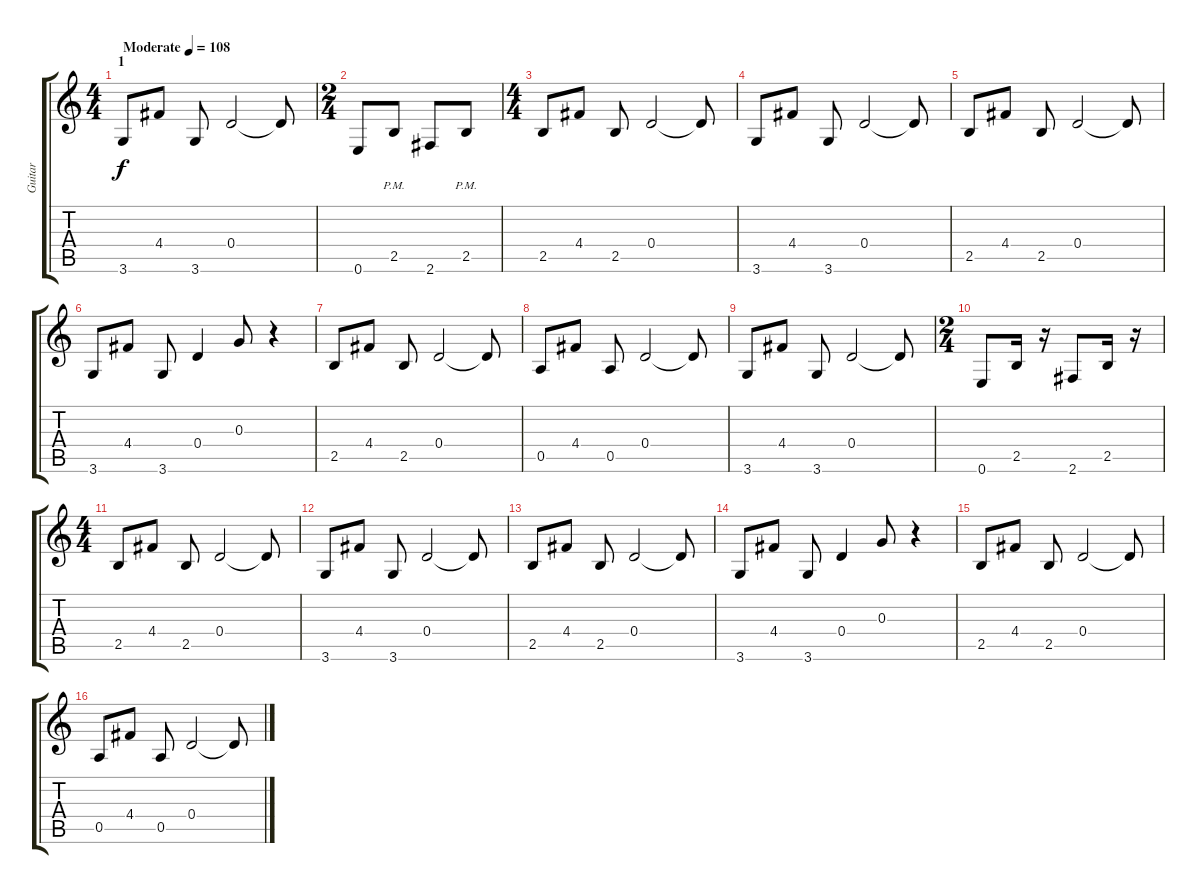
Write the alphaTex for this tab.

\track ("Guitar" "Guitar") {instrument acousticguitarsteel}
\staff {score tabs}
\tuning (E4 B3 G3 D3 A2 E2) {hide}
\ts (4 4)
\section ("" "1")
\tempo (108 "Moderate")
\clef g2
\ks c
3.6.8{dy f volume 2 instrument acousticguitarsteel} 4.4.8{volume 13} 3.6.8 0.4.2 0.4{t}.8 |
\ts (2 4)
0.6.8 2.5{pm}.8 2.6.8 2.5{pm}.8 |
\ts (4 4)
2.5.8 4.4.8 2.5.8 0.4.2 0.4{t}.8 |
3.6.8 4.4.8 3.6.8 0.4.2 0.4{t}.8 |
2.5.8 4.4.8 2.5.8 0.4.2 0.4{t}.8 |
3.6.8 4.4.8 3.6.8 0.4.4 0.3.8 r.4 |
2.5.8 4.4.8 2.5.8 0.4.2 0.4{t}.8 |
0.5.8 4.4.8 0.5.8 0.4.2 0.4{t}.8 |
3.6.8 4.4.8 3.6.8 0.4.2 0.4{t}.8 |
\ts (2 4)
0.6.8 2.5.16 r.16 2.6.8 2.5.16 r.16 |
\ts (4 4)
2.5.8 4.4.8 2.5.8 0.4.2 0.4{t}.8 |
3.6.8 4.4.8 3.6.8 0.4.2 0.4{t}.8 |
2.5.8 4.4.8 2.5.8 0.4.2 0.4{t}.8 |
3.6.8 4.4.8 3.6.8 0.4.4 0.3.8 r.4 |
2.5.8 4.4.8 2.5.8 0.4.2 0.4{t}.8 |
0.5.8 4.4.8 0.5.8 0.4.2 0.4{t}.8
